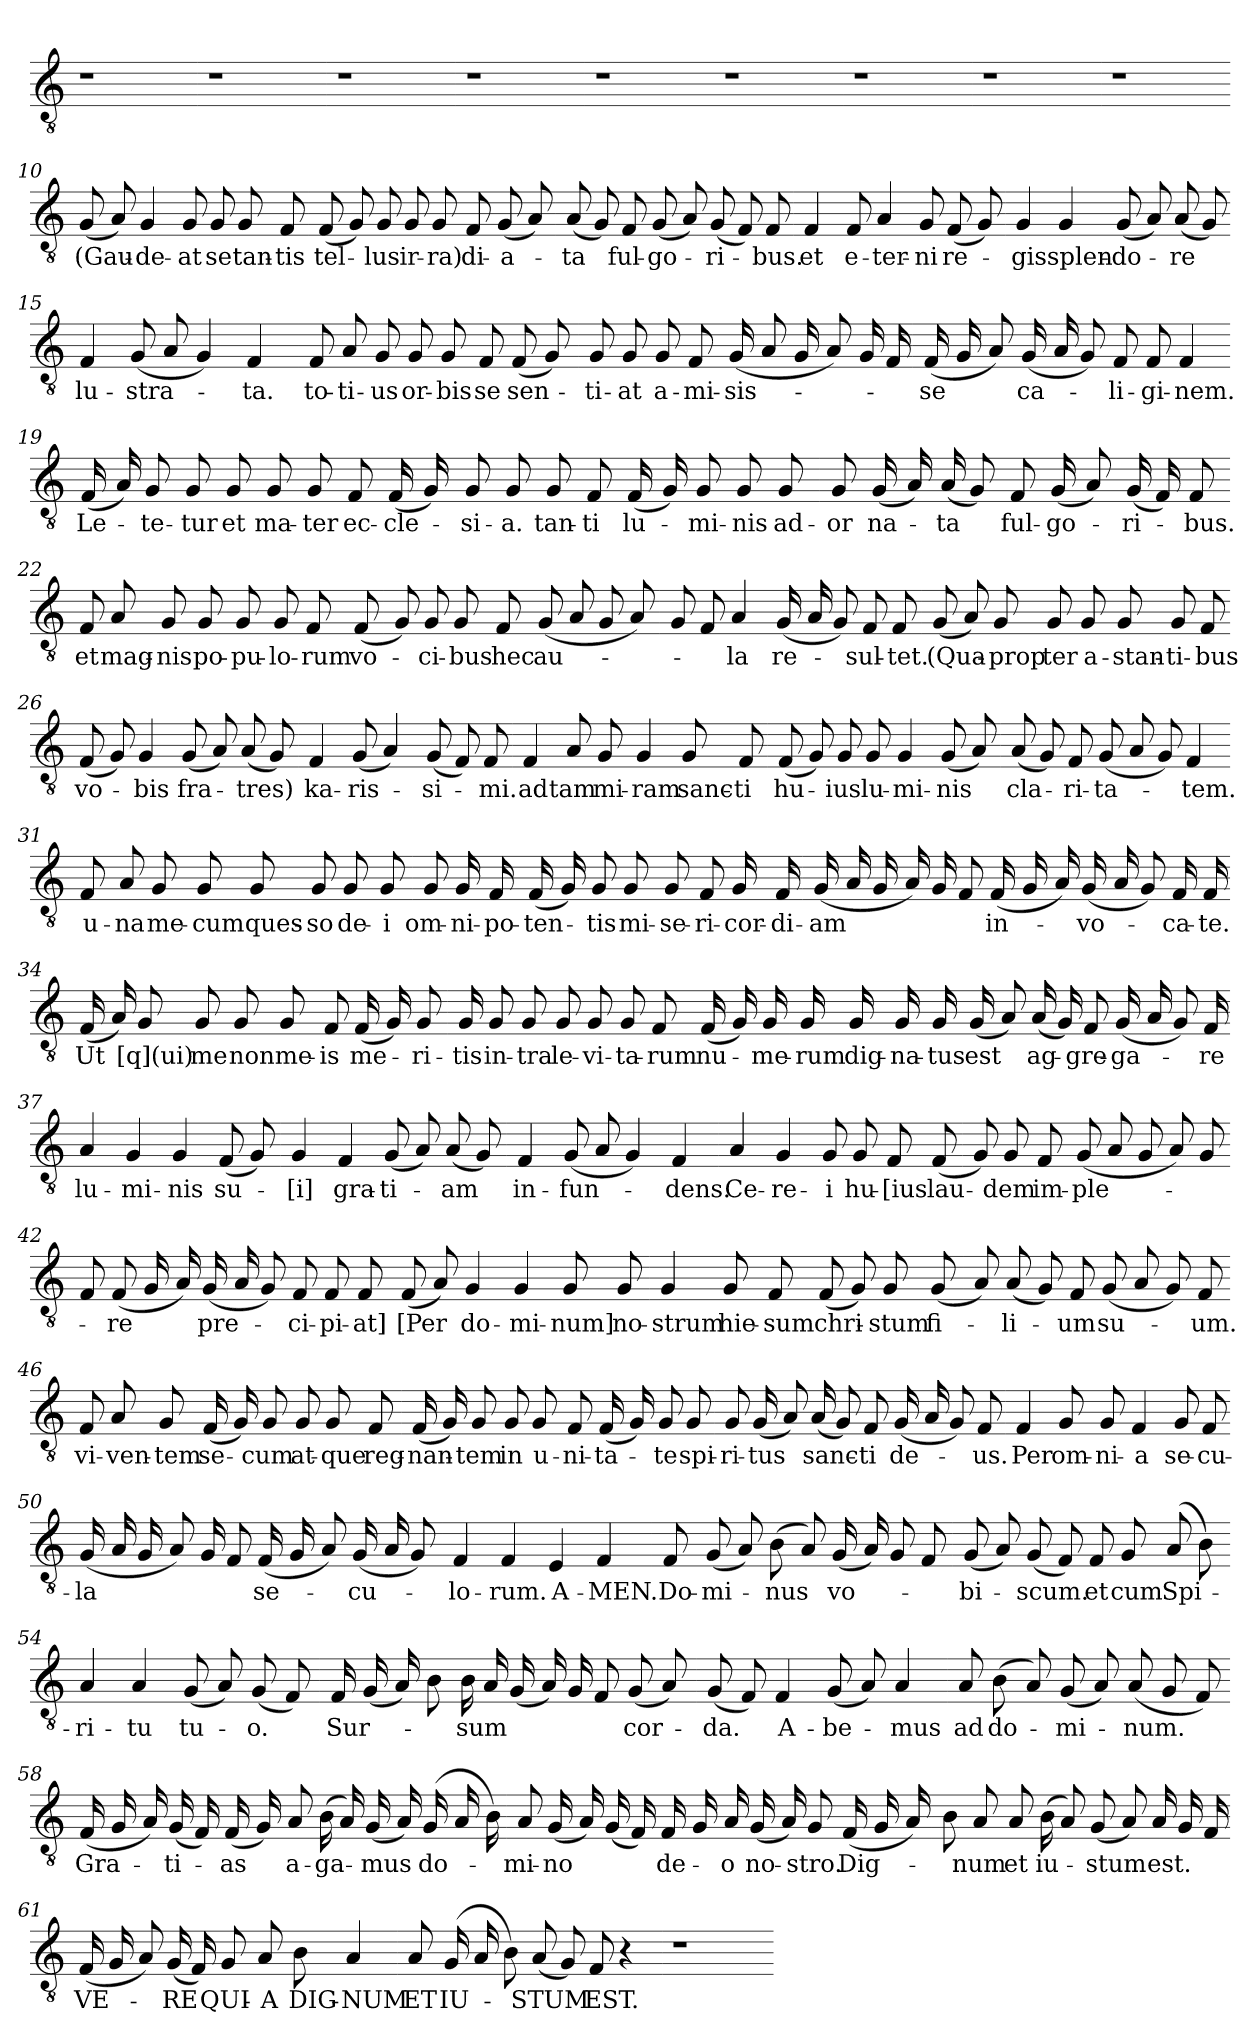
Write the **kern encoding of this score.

**kern	**text
*part1	*part1
*staff1	*staff1
*clefGv2	*
*k[]	*
=1	=1
1r	.
=2-	=2-
1r	.
=3-	=3-
1r	.
=4-	=4-
1r	.
=5-	=5-
1r	.
=6-	=6-
1r	.
=7-	=7-
1r	.
=8-	=8-
1r	.
=9-	=9-
1r	.
=10-	=10-
(8G	(Gau-
8A)	.
4G	-de-
8G	-at
8G	se
8G	tan-
8F	-tis
=11-	=11-
(8F	tel-
8G)	.
8G	-lus
8G	ir-
8G	ra)
8F	-di-
(8G	-a-
8A)	.
=12-	=12-
(8A	-ta
8G)	.
8F	ful-
(8G	-go-
8A)	.
(8G	-ri-
8F)	.
8F	-bus.
=13-	=13-
4F	et
8F	e-
4A	-ter-
8G	-ni
(8F	re-
8G)	.
=14-	=14-
4G	-gis
4G	splen-
(8G	-do-
8A)	.
(8A	-re
8G)	.
=15-	=15-
4F	lu-
(8G	-stra-
8A	.
4G)	.
4F	-ta.
=16-	=16-
8F	to-
8A	-ti-
8G	-us
8G	or-
8G	-bis
8F	se
(8F	sen-
8G)	.
=17-	=17-
8G	-ti-
8G	-at
8G	a-
8F	-mi-
(16G	-sis-
8A	.
16G	.
8A)	.
16G	.
16F	.
=18-	=18-
(16F	-se
16G	.
8A)	.
(16G	ca-
16A	.
8G)	.
8F	-li-
8F	-gi-
4F	-nem.
=19-	=19-
(16F	Le-
16A)	.
8G	-te-
8G	-tur
8G	et
8G	ma-
8G	-ter
8F	ec-
(16F	-cle-
16G)	.
=20-	=20-
8G	-si-
8G	-a.
8G	tan-
8F	-ti
(16F	lu-
16G)	.
8G	-mi-
8G	-nis
8G	ad-
=21-	=21-
8G	or
(16G	-na-
16A)	.
(16A	-ta
8G)	.
8F	ful-
(16G	-go-
8A)	.
(16G	-ri-
16F)	.
8F	-bus.
=22-	=22-
8F	et
8A	mag-
8G	-nis
8G	po-
8G	-pu-
8G	-lo-
8F	-rum
(8F	vo-
=23-	=23-
8G)	.
8G	-ci-
8G	-bus
8F	hec
(8G	au-
8A	.
8G	.
8A)	.
=24-	=24-
8G	.
8F	.
4A	-la
(16G	re-
16A	.
8G)	.
8F	-sul-
8F	-tet.
=25-	=25-
(8G	(Qua-
8A)	.
8G	prop
8G	-ter
8G	a-
8G	-stan-
8G	-ti-
8F	-bus
=26-	=26-
(8F	vo-
8G)	.
4G	-bis
(8G	fra-
8A)	.
(8A	-tres)
8G)	.
=27-	=27-
4F	ka-
(8G	-ris-
4A)	.
(8G	-si-
8F)	.
8F	-mi.
=28-	=28-
4F	ad
8A	tam
8G	mi-
4G	-ram
8G	sanc-
8F	-ti
=29-	=29-
(8F	hu-
8G)	.
8G	-ius
8G	lu-
4G	-mi-
(8G	-nis
8A)	.
=30-	=30-
(8A	cla-
8G)	.
8F	-ri-
(8G	-ta-
8A	.
8G)	.
4F	-tem.
=31-	=31-
8F	u-
8A	-na
8G	me-
8G	-cum
8G	ques-
8G	-so
8G	de-
8G	-i
=32-	=32-
8G	om-
16G	-ni-
16F	-po-
(16F	-ten-
16G)	.
8G	-tis
8G	mi-
8G	-se-
8F	-ri-
16G	-cor-
16F	-di-
=33-	=33-
(16G	-am
16A	.
16G	.
16A)	.
16G	.
8F	.
(16F	in-
16G	.
16A)	.
(16G	-vo-
16A	.
8G)	.
16F	-ca-
16F	-te.
=34-	=34-
(16F	Ut
16A)	.
8G	[q](ui)
8G	me
8G	non
8G	me-
8F	-is
(16F	me-
16G)	.
8G	-ri-
=35-	=35-
16G	-tis
8G	in-
8G	-tra
8G	le-
8G	-vi-
8G	-ta-
8F	-rum
(16F	nu-
16G)	.
16G	-me-
=36-	=36-
16G	-rum
16G	dig-
16G	-na-
16G	-tus
(16G	est
8A)	.
(16A	ag-
16G)	.
8F	-gre-
(16G	-ga-
16A	.
8G)	.
16F	-re
=37-	=37-
4A	lu-
4G	-mi-
4G	-nis
(8F	su-
8G)	.
=38-	=38-
4G	-[i]
4F	gra-
(8G	-ti-
8A)	.
(8A	-am
8G)	.
=39-	=39-
4F	in-
(8G	-fun-
8A	.
4G)	.
4F	-dens.
=40-	=40-
4A	Ce-
4G	-re-
8G	-i
8G	hu-
8F	-[ius
(8F	lau-
=41-	=41-
8G)	.
8G	-dem
8F	im-
(8G	-ple-
8A	.
8G	.
8A)	.
8G	.
=42-	=42-
8F	.
(8F	-re
16G	.
16A)	.
(16G	pre-
16A	.
8G)	.
8F	-ci-
8F	-pi-
8F	-at]
=43-	=43-
(8F	[Per
8A)	.
4G	do-
4G	-mi-
8G	-num]
8G	no-
=44-	=44-
4G	-strum
8G	hie-
8F	-sum
(8F	chri-
8G)	.
8G	-stum
(8G	fi-
=45-	=45-
8A)	.
(8A	-li-
8G)	.
8F	-um
(8G	su-
8A	.
8G)	.
8F	-um.
=46-	=46-
8F	vi-
8A	-ven-
8G	-tem
(16F	se-
16G)	.
8G	-cum
8G	at-
8G	-que
8F	reg-
=47-	=47-
(16F	-nan-
16G)	.
8G	-tem
8G	in
8G	u-
8F	-ni-
(16F	-ta-
16G)	.
8G	-te
8G	spi-
=48-	=48-
8G	-ri-
(16G	-tus
8A)	.
(16A	sanc-
8G)	.
8F	-ti
(16G	de-
16A	.
8G)	.
8F	-us.
=49-	=49-
4F	Per
8G	om-
8G	-ni-
4F	-a
8G	se-
8F	-cu-
=50-	=50-
(16G	-la
16A	.
16G	.
8A)	.
16G	.
8F	.
(16F	se-
16G	.
8A)	.
(16G	-cu-
16A	.
8G)	.
=51-	=51-
4F	-lo-
4F	-rum.
4E	A-
4F	-MEN.
=52-	=52-
8F	Do-
(8G	-mi-
8A)	.
(8B	-nus
8A)	.
(16G	vo-
16A)	.
8G	.
8F	.
=53-	=53-
(8G	-bi-
8A)	.
(8G	-scum.
8F)	.
8F	et
8G	cum
(8A	Spi-
8B)	.
=54-	=54-
4A	-ri-
4A	-tu
(8G	tu-
8A)	.
(8G	-o.
8F)	.
=55-	=55-
16F	Sur-
(16G	.
16A)	.
8B	.
16B	-sum
16A	.
(16G	.
16A)	.
16G	.
8F	.
(8G	cor-
8A)	.
=56-	=56-
(8G	-da.
8F)	.
4F	A-
(8G	-be-
8A)	.
4A	-mus
=57-	=57-
8A	ad
(8B	do-
8A)	.
(8G	-mi-
8A)	.
(8A	-num.
8G	.
8F)	.
=58-	=58-
(16F	Gra-
16G	.
16A)	.
(16G	-ti-
16F)	.
(16F	-as
16G)	.
8A	a-
(16B	-ga-
16A)	.
(16G	-mus
16A)	.
(16G	do-
16A	.
16B)	.
=59-	=59-
8A	-mi-
(16G	-no
16A)	.
(16G	.
16F)	.
16F	de-
16G	.
16A	-o
(16G	no-
16A)	.
8G	-stro.
(16F	Dig-
16G	.
16A)	.
=60-	=60-
8B	.
8A	-num
8A	et
(16B	iu-
8A)	.
(8G	-stum
8A)	.
16A	est.
16G	.
16F	.
=61-	=61-
(16F	VE-
16G	.
8A)	.
(16G	-RE
16F)	.
8G	QUI-
8A	-A
8B	DIG-
4A	-NUM
=62-	=62-
8A	ET
(16G	IU-
16A	.
8B)	.
(8A	-STUM
8G)	.
8F	EST.
4r	.
=63-	=63-
1r	.
=-	=-
*-	*-
